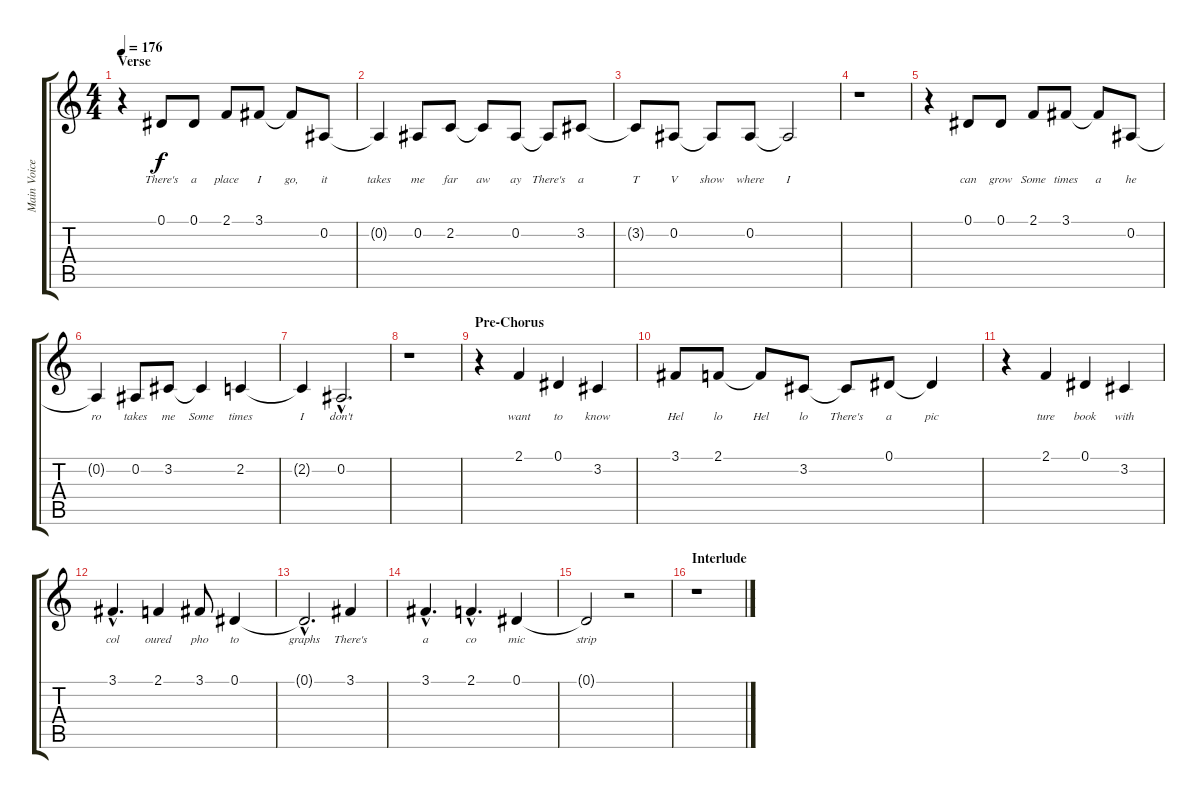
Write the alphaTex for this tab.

\track ("Main Voice ----- Bono" "Main Voice") {instrument altosax}
\staff {score tabs}
\tuning (Eb4 Bb3 Gb3 Db3 Ab2 Eb2) {hide}
\ts (4 4)
\section ("" "Verse")
\tempo 176
\clef g2
\ks c
r.4{dy f} 0.1.8{lyrics (0 "There's") lyrics (1 "") lyrics (2 "") lyrics (3 "") lyrics (4 "")} 0.1.8{lyrics (0 "a") lyrics (1 "") lyrics (2 "") lyrics (3 "") lyrics (4 "")} 2.1.8{lyrics (0 "place") lyrics (1 "") lyrics (2 "") lyrics (3 "") lyrics (4 "")} 3.1.8{lyrics (0 "I") lyrics (1 "") lyrics (2 "") lyrics (3 "") lyrics (4 "")} 3.1{t}.8{lyrics (0 "go,") lyrics (1 "") lyrics (2 "") lyrics (3 "") lyrics (4 "")} 0.2.8{lyrics (0 "it") lyrics (1 "") lyrics (2 "") lyrics (3 "") lyrics (4 "")} |
0.2{t}.4{lyrics (0 "takes") lyrics (1 "") lyrics (2 "") lyrics (3 "") lyrics (4 "")} 0.2.8{lyrics (0 "me") lyrics (1 "") lyrics (2 "") lyrics (3 "") lyrics (4 "")} 2.2.8{lyrics (0 "far") lyrics (1 "") lyrics (2 "") lyrics (3 "") lyrics (4 "")} 2.2{t}.8{lyrics (0 "aw") lyrics (1 "") lyrics (2 "") lyrics (3 "") lyrics (4 "")} 0.2.8{lyrics (0 "ay") lyrics (1 "") lyrics (2 "") lyrics (3 "") lyrics (4 "")} 0.2{t}.8{lyrics (0 "There's") lyrics (1 "") lyrics (2 "") lyrics (3 "") lyrics (4 "")} 3.2.8{lyrics (0 "a") lyrics (1 "") lyrics (2 "") lyrics (3 "") lyrics (4 "")} |
3.2{t}.8{lyrics (0 "T") lyrics (1 "") lyrics (2 "") lyrics (3 "") lyrics (4 "")} 0.2.8{lyrics (0 "V") lyrics (1 "") lyrics (2 "") lyrics (3 "") lyrics (4 "")} 0.2{t}.8{lyrics (0 "show") lyrics (1 "") lyrics (2 "") lyrics (3 "") lyrics (4 "")} 0.2.8{lyrics (0 "where") lyrics (1 "") lyrics (2 "") lyrics (3 "") lyrics (4 "")} 0.2{t}.2{lyrics (0 "I") lyrics (1 "") lyrics (2 "") lyrics (3 "") lyrics (4 "")} |
r.1 |
r.4 0.1.8{lyrics (0 "can") lyrics (1 "") lyrics (2 "") lyrics (3 "") lyrics (4 "")} 0.1.8{lyrics (0 "grow") lyrics (1 "") lyrics (2 "") lyrics (3 "") lyrics (4 "")} 2.1.8{lyrics (0 "Some") lyrics (1 "") lyrics (2 "") lyrics (3 "") lyrics (4 "")} 3.1.8{lyrics (0 "times") lyrics (1 "") lyrics (2 "") lyrics (3 "") lyrics (4 "")} 3.1{t}.8{lyrics (0 "a") lyrics (1 "") lyrics (2 "") lyrics (3 "") lyrics (4 "")} 0.2.8{lyrics (0 "he") lyrics (1 "") lyrics (2 "") lyrics (3 "") lyrics (4 "")} |
0.2{t}.4{lyrics (0 "ro") lyrics (1 "") lyrics (2 "") lyrics (3 "") lyrics (4 "")} 0.2.8{lyrics (0 "takes") lyrics (1 "") lyrics (2 "") lyrics (3 "") lyrics (4 "")} 3.2.8{lyrics (0 "me") lyrics (1 "") lyrics (2 "") lyrics (3 "") lyrics (4 "")} 3.2{t}.4{lyrics (0 "Some") lyrics (1 "") lyrics (2 "") lyrics (3 "") lyrics (4 "")} 2.2.4{lyrics (0 "times") lyrics (1 "") lyrics (2 "") lyrics (3 "") lyrics (4 "")} |
2.2{t}.4{lyrics (0 "I") lyrics (1 "") lyrics (2 "") lyrics (3 "") lyrics (4 "")} 0.2{hac}.2{d lyrics (0 "don't") lyrics (1 "") lyrics (2 "") lyrics (3 "") lyrics (4 "")} |
r.1 |
\section ("" "Pre-Chorus")
r.4 2.1.4{lyrics (0 "want") lyrics (1 "") lyrics (2 "") lyrics (3 "") lyrics (4 "")} 0.1.4{lyrics (0 "to") lyrics (1 "") lyrics (2 "") lyrics (3 "") lyrics (4 "")} 3.2.4{lyrics (0 "know") lyrics (1 "") lyrics (2 "") lyrics (3 "") lyrics (4 "")} |
3.1.8{lyrics (0 "Hel") lyrics (1 "") lyrics (2 "") lyrics (3 "") lyrics (4 "")} 2.1.8{lyrics (0 "lo") lyrics (1 "") lyrics (2 "") lyrics (3 "") lyrics (4 "")} 2.1{t}.8{lyrics (0 "Hel") lyrics (1 "") lyrics (2 "") lyrics (3 "") lyrics (4 "")} 3.2.8{lyrics (0 "lo") lyrics (1 "") lyrics (2 "") lyrics (3 "") lyrics (4 "")} 3.2{t}.8{lyrics (0 "There's") lyrics (1 "") lyrics (2 "") lyrics (3 "") lyrics (4 "")} 0.1.8{lyrics (0 "a") lyrics (1 "") lyrics (2 "") lyrics (3 "") lyrics (4 "")} 0.1{t}.4{lyrics (0 "pic") lyrics (1 "") lyrics (2 "") lyrics (3 "") lyrics (4 "")} |
r.4 2.1.4{lyrics (0 "ture") lyrics (1 "") lyrics (2 "") lyrics (3 "") lyrics (4 "")} 0.1.4{lyrics (0 "book") lyrics (1 "") lyrics (2 "") lyrics (3 "") lyrics (4 "")} 3.2.4{lyrics (0 "with") lyrics (1 "") lyrics (2 "") lyrics (3 "") lyrics (4 "")} |
3.1{hac}.4{d lyrics (0 "col") lyrics (1 "") lyrics (2 "") lyrics (3 "") lyrics (4 "")} 2.1.4{lyrics (0 "oured") lyrics (1 "") lyrics (2 "") lyrics (3 "") lyrics (4 "")} 3.1.8{lyrics (0 "pho") lyrics (1 "") lyrics (2 "") lyrics (3 "") lyrics (4 "")} 0.1.4{lyrics (0 "to") lyrics (1 "") lyrics (2 "") lyrics (3 "") lyrics (4 "")} |
0.1{hac t}.2{d lyrics (0 "graphs") lyrics (1 "") lyrics (2 "") lyrics (3 "") lyrics (4 "")} 3.1.4{lyrics (0 "There's") lyrics (1 "") lyrics (2 "") lyrics (3 "") lyrics (4 "")} |
3.1{hac}.4{d lyrics (0 "a") lyrics (1 "") lyrics (2 "") lyrics (3 "") lyrics (4 "")} 2.1{hac}.4{d lyrics (0 "co") lyrics (1 "") lyrics (2 "") lyrics (3 "") lyrics (4 "")} 0.1.4{lyrics (0 "mic") lyrics (1 "") lyrics (2 "") lyrics (3 "") lyrics (4 "")} |
0.1{t}.2{lyrics (0 "strip") lyrics (1 "") lyrics (2 "") lyrics (3 "") lyrics (4 "")} r.2 |
\section ("" "Interlude")
r.1
